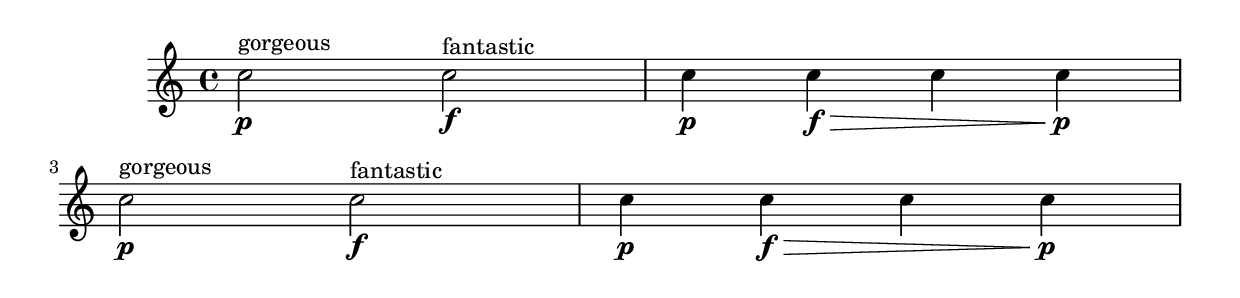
%% Do not edit this file; it is auto-generated from LSR http://lsr.dsi.unimi.it
%% This file is in the public domain.
\version "2.11.53"

\header {
  lsrtags = "tweaks-and-overrides, spacing"

  texidoc = "
By setting the @code{Y-extent} property to a suitable value, all
@code{DynamicLineSpanner} objects (hairpins and dynamic texts) can be
aligned to a common reference point, regardless of their actual extent.
This way, every element will be vertically aligned, thus producing a
more pleasing output.

The same idea is used to align the text scripts along their baseline.

"
  doctitle = "Vertically aligned dynamics and textscripts"
} % begin verbatim
music = \relative c'' {
  c2\p^\markup { gorgeous } c\f^\markup { fantastic }
  c4\p c\f\> c c\!\p
}

{
  \music \break
  \override DynamicLineSpanner #'staff-padding = #2.0
  \override DynamicLineSpanner #'Y-extent = #'(-1.5 . 1.5)
  \override TextScript #'Y-extent = #'(-1.5 . 1.5)
  \music
}
